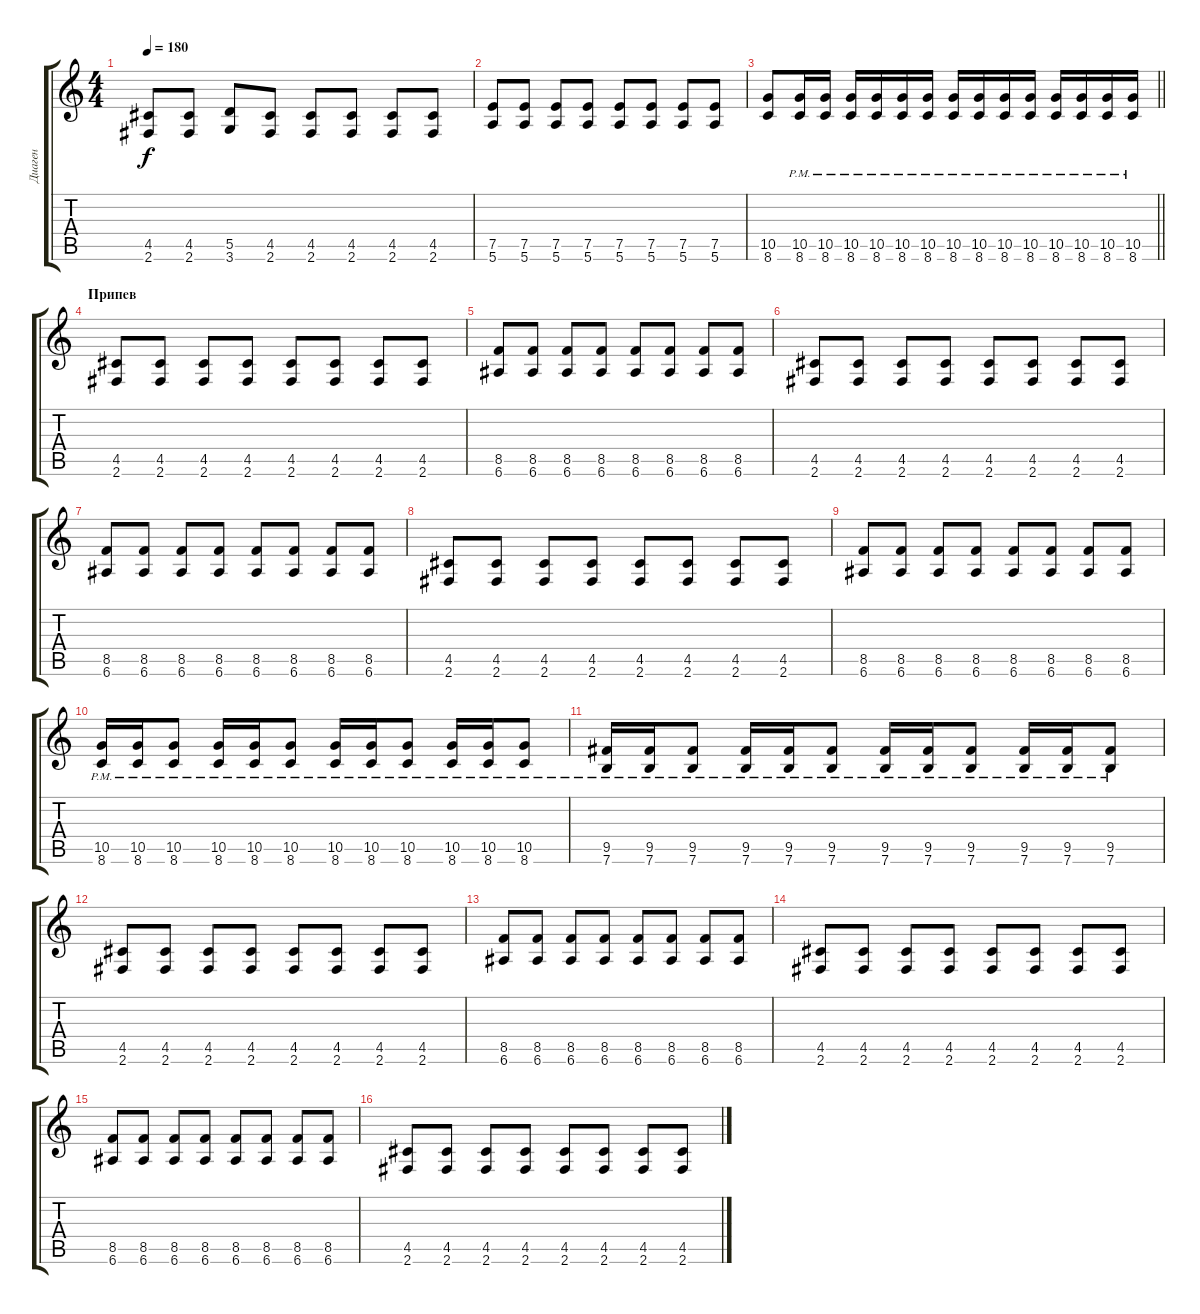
\track ("Диаген" "Диаген") {instrument overdrivenguitar}
\staff {score tabs}
\tuning (E4 B3 G3 D3 A2 E2) {hide}
\ts (4 4)
\tempo 180
\clef g2
\ks c
(4.5 2.6).8{dy f} (4.5 2.6).8 (5.5 3.6).8 (4.5 2.6).8 (4.5 2.6).8 (4.5 2.6).8 (4.5 2.6).8 (4.5 2.6).8 |
(7.5 5.6).8 (7.5 5.6).8 (7.5 5.6).8 (7.5 5.6).8 (7.5 5.6).8 (7.5 5.6).8 (7.5 5.6).8 (7.5 5.6).8 |
\barLineRight lightlight
(10.5 8.6).8 (10.5{pm} 8.6{pm}).16 (10.5{pm} 8.6{pm}).16 (10.5{pm} 8.6{pm}).16 (10.5{pm} 8.6{pm}).16 (10.5{pm} 8.6{pm}).16 (10.5{pm} 8.6{pm}).16 (10.5{pm} 8.6{pm}).16 (10.5{pm} 8.6{pm}).16 (10.5{pm} 8.6{pm}).16 (10.5{pm} 8.6{pm}).16 (10.5{pm} 8.6{pm}).16 (10.5{pm} 8.6{pm}).16 (10.5{pm} 8.6{pm}).16 (10.5{pm} 8.6{pm}).16 |
\section ("" "Припев")
(4.5 2.6).8 (4.5 2.6).8 (4.5 2.6).8 (4.5 2.6).8 (4.5 2.6).8 (4.5 2.6).8 (4.5 2.6).8 (4.5 2.6).8 |
(8.5 6.6).8 (8.5 6.6).8 (8.5 6.6).8 (8.5 6.6).8 (8.5 6.6).8 (8.5 6.6).8 (8.5 6.6).8 (8.5 6.6).8 |
(4.5 2.6).8 (4.5 2.6).8 (4.5 2.6).8 (4.5 2.6).8 (4.5 2.6).8 (4.5 2.6).8 (4.5 2.6).8 (4.5 2.6).8 |
(8.5 6.6).8 (8.5 6.6).8 (8.5 6.6).8 (8.5 6.6).8 (8.5 6.6).8 (8.5 6.6).8 (8.5 6.6).8 (8.5 6.6).8 |
(4.5 2.6).8 (4.5 2.6).8 (4.5 2.6).8 (4.5 2.6).8 (4.5 2.6).8 (4.5 2.6).8 (4.5 2.6).8 (4.5 2.6).8 |
(8.5 6.6).8 (8.5 6.6).8 (8.5 6.6).8 (8.5 6.6).8 (8.5 6.6).8 (8.5 6.6).8 (8.5 6.6).8 (8.5 6.6).8 |
(10.5{pm} 8.6{pm}).16 (10.5{pm} 8.6{pm}).16 (10.5{pm} 8.6{pm}).8 (10.5{pm} 8.6{pm}).16 (10.5{pm} 8.6{pm}).16 (10.5{pm} 8.6{pm}).8 (10.5{pm} 8.6{pm}).16 (10.5{pm} 8.6{pm}).16 (10.5{pm} 8.6{pm}).8 (10.5{pm} 8.6{pm}).16 (10.5{pm} 8.6{pm}).16 (10.5{pm} 8.6{pm}).8 |
(9.5{pm} 7.6{pm}).16 (9.5{pm} 7.6{pm}).16 (9.5{pm} 7.6{pm}).8 (9.5{pm} 7.6{pm}).16 (9.5{pm} 7.6{pm}).16 (9.5{pm} 7.6{pm}).8 (9.5{pm} 7.6{pm}).16 (9.5{pm} 7.6{pm}).16 (9.5{pm} 7.6{pm}).8 (9.5{pm} 7.6{pm}).16 (9.5{pm} 7.6{pm}).16 (9.5{pm} 7.6{pm}).8 |
(4.5 2.6).8 (4.5 2.6).8 (4.5 2.6).8 (4.5 2.6).8 (4.5 2.6).8 (4.5 2.6).8 (4.5 2.6).8 (4.5 2.6).8 |
(8.5 6.6).8 (8.5 6.6).8 (8.5 6.6).8 (8.5 6.6).8 (8.5 6.6).8 (8.5 6.6).8 (8.5 6.6).8 (8.5 6.6).8 |
(4.5 2.6).8 (4.5 2.6).8 (4.5 2.6).8 (4.5 2.6).8 (4.5 2.6).8 (4.5 2.6).8 (4.5 2.6).8 (4.5 2.6).8 |
(8.5 6.6).8 (8.5 6.6).8 (8.5 6.6).8 (8.5 6.6).8 (8.5 6.6).8 (8.5 6.6).8 (8.5 6.6).8 (8.5 6.6).8 |
(4.5 2.6).8 (4.5 2.6).8 (4.5 2.6).8 (4.5 2.6).8 (4.5 2.6).8 (4.5 2.6).8 (4.5 2.6).8 (4.5 2.6).8
